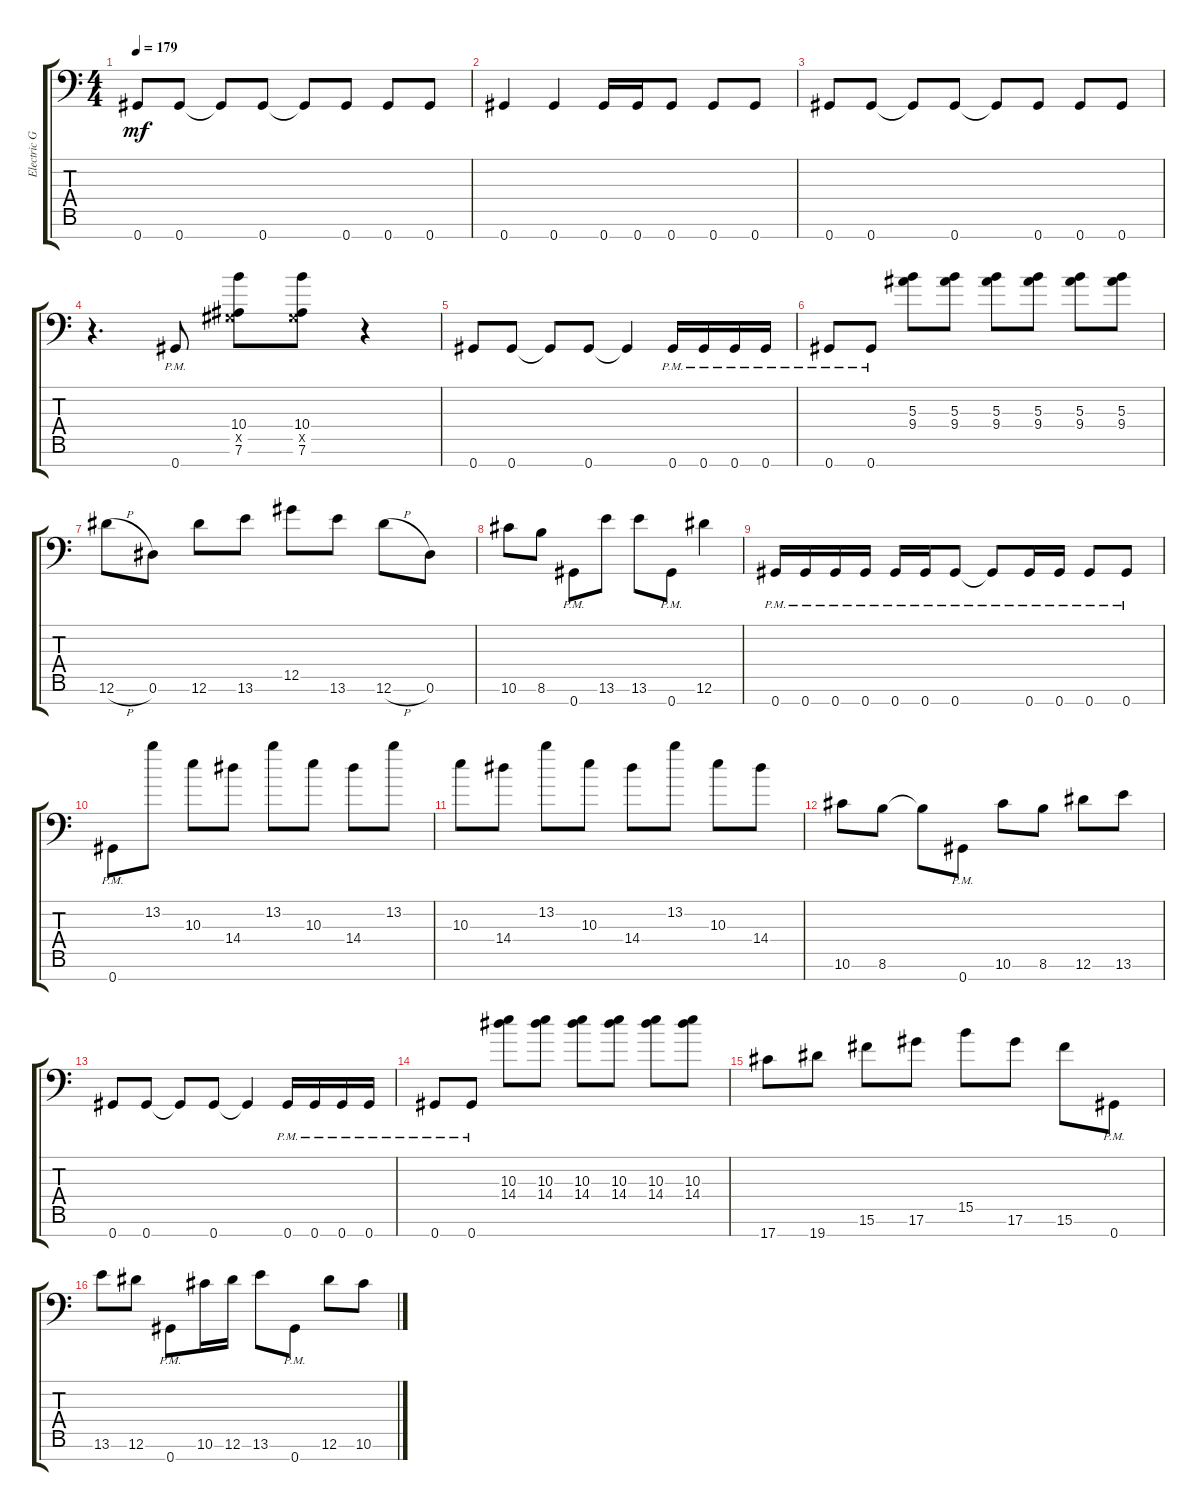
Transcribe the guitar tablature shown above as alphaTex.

\track ("Electric Guitar" "Electric G") {instrument distortionguitar}
\staff {score tabs}
\tuning (Eb4 Bb3 Gb3 Db3 Ab2 Eb2 Ab1) {hide}
\ts (4 4)
\tempo 179
\clef f4
\ks c
0.7.8{dy mf} 0.7.8 0.7{t}.8 0.7.8 0.7{t}.8 0.7.8 0.7.8 0.7.8 |
0.7.4 0.7.4 0.7.16 0.7.16 0.7.8 0.7.8 0.7.8 |
0.7.8 0.7.8 0.7{t}.8 0.7.8 0.7{t}.8 0.7.8 0.7.8 0.7.8 |
r.4{d} 0.7{pm}.8 (10.4 0.5{x} 7.6).8 (10.4 0.5{x} 7.6).8 r.4 |
0.7.8 0.7.8 0.7{t}.8 0.7.8 0.7{t}.4 0.7{pm}.16 0.7{pm}.16 0.7{pm}.16 0.7{pm}.16 |
0.7{pm}.8 0.7{pm}.8 (5.3 9.4).8 (5.3 9.4).8 (5.3 9.4).8 (5.3 9.4).8 (5.3 9.4).8 (5.3 9.4).8 |
12.6{h}.8 0.6.8 12.6.8 13.6.8 12.5.8 13.6.8 12.6{h}.8 0.6.8 |
10.6.8 8.6.8 0.7{pm}.8 13.6.8 13.6.8 0.7{pm}.8 12.6.4 |
0.7{pm}.16 0.7{pm}.16 0.7{pm}.16 0.7{pm}.16 0.7{pm}.16 0.7{pm}.16 0.7{pm}.8 0.7{pm t}.8 0.7{pm}.16 0.7{pm}.16 0.7{pm}.8 0.7{pm}.8 |
0.7{pm}.8 13.2.8 10.3.8 14.4.8 13.2.8 10.3.8 14.4.8 13.2.8 |
10.3.8 14.4.8 13.2.8 10.3.8 14.4.8 13.2.8 10.3.8 14.4.8 |
10.6.8 8.6.8 8.6{t}.8 0.7{pm}.8 10.6.8 8.6.8 12.6.8 13.6.8 |
0.7.8 0.7.8 0.7{t}.8 0.7.8 0.7{t}.4 0.7{pm}.16 0.7{pm}.16 0.7{pm}.16 0.7{pm}.16 |
0.7{pm}.8 0.7{pm}.8 (10.3 14.4).8 (10.3 14.4).8 (10.3 14.4).8 (10.3 14.4).8 (10.3 14.4).8 (10.3 14.4).8 |
17.7.8 19.7.8 15.6.8 17.6.8 15.5.8 17.6.8 15.6.8 0.7{pm}.8 |
13.6.8 12.6.8 0.7{pm}.8 10.6.16 12.6.16 13.6.8 0.7{pm}.8 12.6.8 10.6.8
